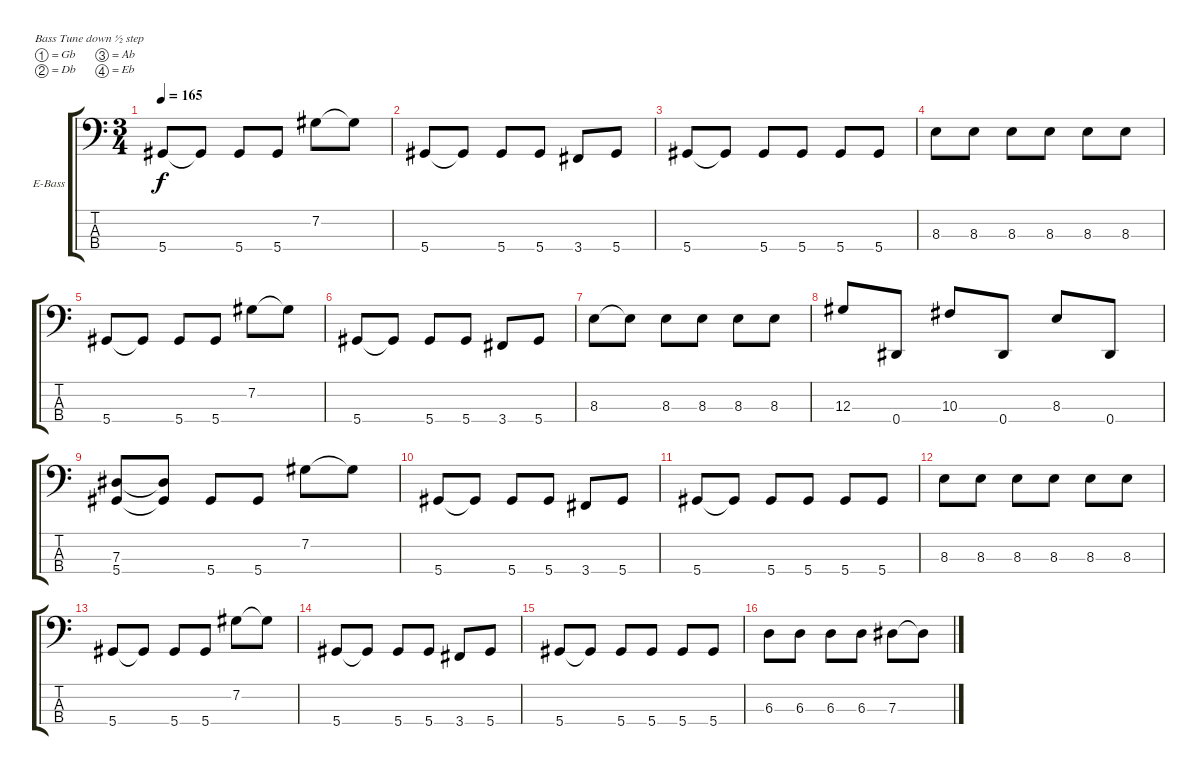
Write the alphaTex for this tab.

\bracketExtendMode groupsimilarinstruments
\firstSystemTrackNameOrientation horizontal
\otherSystemsTrackNameOrientation horizontal
\track ("Electric Bass" "E-Bass") {instrument electricbassfinger}
\staff {score tabs}
\tuning (Gb2 Db2 Ab1 Eb1)
\ts (3 4)
\tempo 165
\clef f4
\ks c
5.4.8{dy f} 5.4{t}.8 5.4.8 5.4.8 7.2.8 7.2{t}.8 |
5.4.8 5.4{t}.8 5.4.8 5.4.8 3.4.8 5.4.8 |
5.4.8 5.4{t}.8 5.4.8 5.4.8 5.4.8 5.4.8 |
8.3.8 8.3.8 8.3.8 8.3.8 8.3.8 8.3.8 |
5.4.8 5.4{t}.8 5.4.8 5.4.8 7.2.8 7.2{t}.8 |
5.4.8 5.4{t}.8 5.4.8 5.4.8 3.4.8 5.4.8 |
8.3.8 8.3{t}.8 8.3.8 8.3.8 8.3.8 8.3.8 |
12.3.8 0.4.8 10.3.8 0.4.8 8.3.8 0.4.8 |
(5.4 7.3).8 (7.3{t} 5.4{t}).8 5.4.8 5.4.8 7.2.8 7.2{t}.8 |
5.4.8 5.4{t}.8 5.4.8 5.4.8 3.4.8 5.4.8 |
5.4.8 5.4{t}.8 5.4.8 5.4.8 5.4.8 5.4.8 |
8.3.8 8.3.8 8.3.8 8.3.8 8.3.8 8.3.8 |
5.4.8 5.4{t}.8 5.4.8 5.4.8 7.2.8 7.2{t}.8 |
5.4.8 5.4{t}.8 5.4.8 5.4.8 3.4.8 5.4.8 |
5.4.8 5.4{t}.8 5.4.8 5.4.8 5.4.8 5.4.8 |
6.3.8 6.3.8 6.3.8 6.3.8 7.3.8 7.3{t}.8
